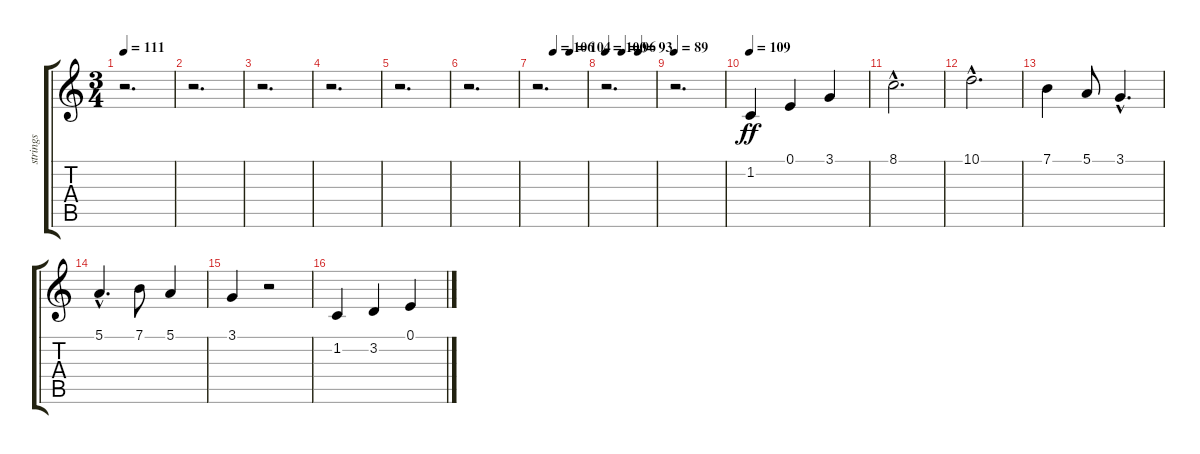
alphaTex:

\track ("strings" "strings") {instrument stringensemble1}
\staff {score tabs}
\tuning (E4 B3 G3 D3 A2 E2) {hide}
\ts (3 4)
\tempo 111
\clef g2
\ks c
r.2{d dy ff instrument stringensemble1} |
r.2{d} |
r.2{d} |
r.2{d} |
r.2{d} |
r.2{d} |
\tempo (106 0.3333333333333333)
\tempo (104 0.6666666666666666)
r.2{d} |
\tempo 100
\tempo (96 0.3333333333333333)
\tempo (93 0.6666666666666666)
r.2{d} |
\tempo 89
r.2{d} |
\tempo 109
1.2.4 0.1.4 3.1.4 |
8.1{hac}.2{d} |
10.1{hac}.2{d} |
7.1.4 5.1.8 3.1{hac}.4{d} |
5.1{hac}.4{d} 7.1.8 5.1.4 |
3.1.4 r.2 |
1.2.4 3.2.4 0.1.4
